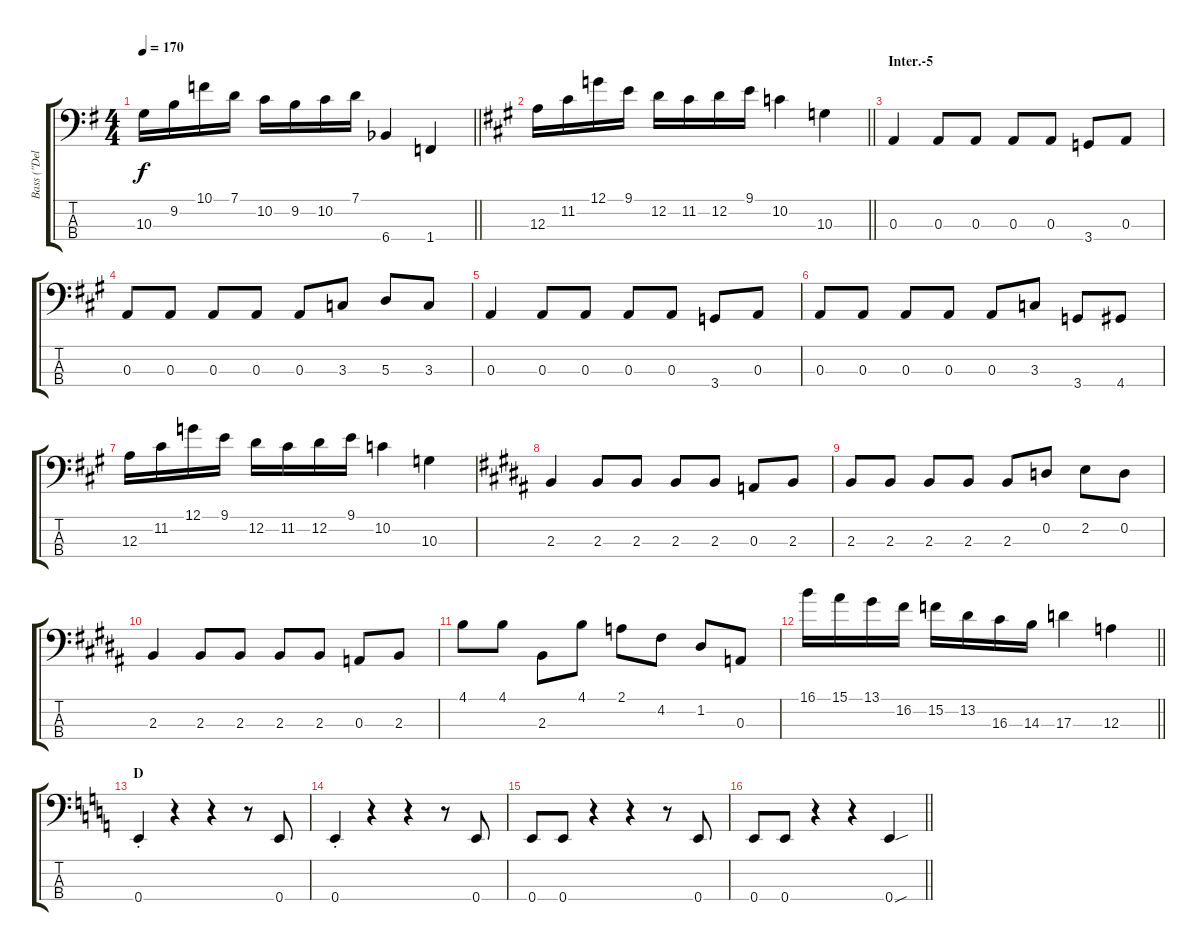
\track ("Bass (\"Della\")" "Bass (\"Del") {instrument electricbassfinger}
\staff {score tabs}
\tuning (G2 D2 A1 E1) {hide}
\ts (4 4)
\tempo 170
\clef f4
\barLineRight lightlight
\ks g
10.3.16{dy f} 9.2.16 10.1.16 7.1.16 10.2.16 9.2.16 10.2.16 7.1.16 6.4{acc b}.4 1.4.4 |
\barLineRight lightlight
\ks a
12.3.16 11.2.16 12.1.16 9.1.16 12.2.16 11.2.16 12.2.16 9.1.16 10.2.4 10.3.4 |
\section ("" "Inter.-5")
0.3.4 0.3.8 0.3.8 0.3.8 0.3.8 3.4.8 0.3.8 |
0.3.8 0.3.8 0.3.8 0.3.8 0.3.8 3.3.8 5.3.8 3.3.8 |
0.3.4 0.3.8 0.3.8 0.3.8 0.3.8 3.4.8 0.3.8 |
0.3.8 0.3.8 0.3.8 0.3.8 0.3.8 3.3.8 3.4.8 4.4.8 |
12.3.16 11.2.16 12.1.16 9.1.16 12.2.16 11.2.16 12.2.16 9.1.16 10.2.4 10.3.4 |
\ks b
2.3.4 2.3.8 2.3.8 2.3.8 2.3.8 0.3.8 2.3.8 |
2.3.8 2.3.8 2.3.8 2.3.8 2.3.8 0.2.8 2.2.8 0.2.8 |
2.3.4 2.3.8 2.3.8 2.3.8 2.3.8 0.3.8 2.3.8 |
4.1.8 4.1.8 2.3.8 4.1.8 2.1.8 4.2.8 1.2.8 0.3.8 |
\barLineRight lightlight
16.1.16 15.1.16 13.1.16 16.2.16 15.2.16 13.2.16 16.3.16 14.3.16 17.3.4 12.3.4 |
\section ("" "D")
\ks c
0.4{st}.4 r.4 r.4 r.8 0.4.8 |
0.4{st}.4 r.4 r.4 r.8 0.4.8 |
0.4.8 0.4.8 r.4 r.4 r.8 0.4.8 |
\barLineRight lightlight
0.4.8 0.4.8 r.4 r.4 0.4{sou}.4
